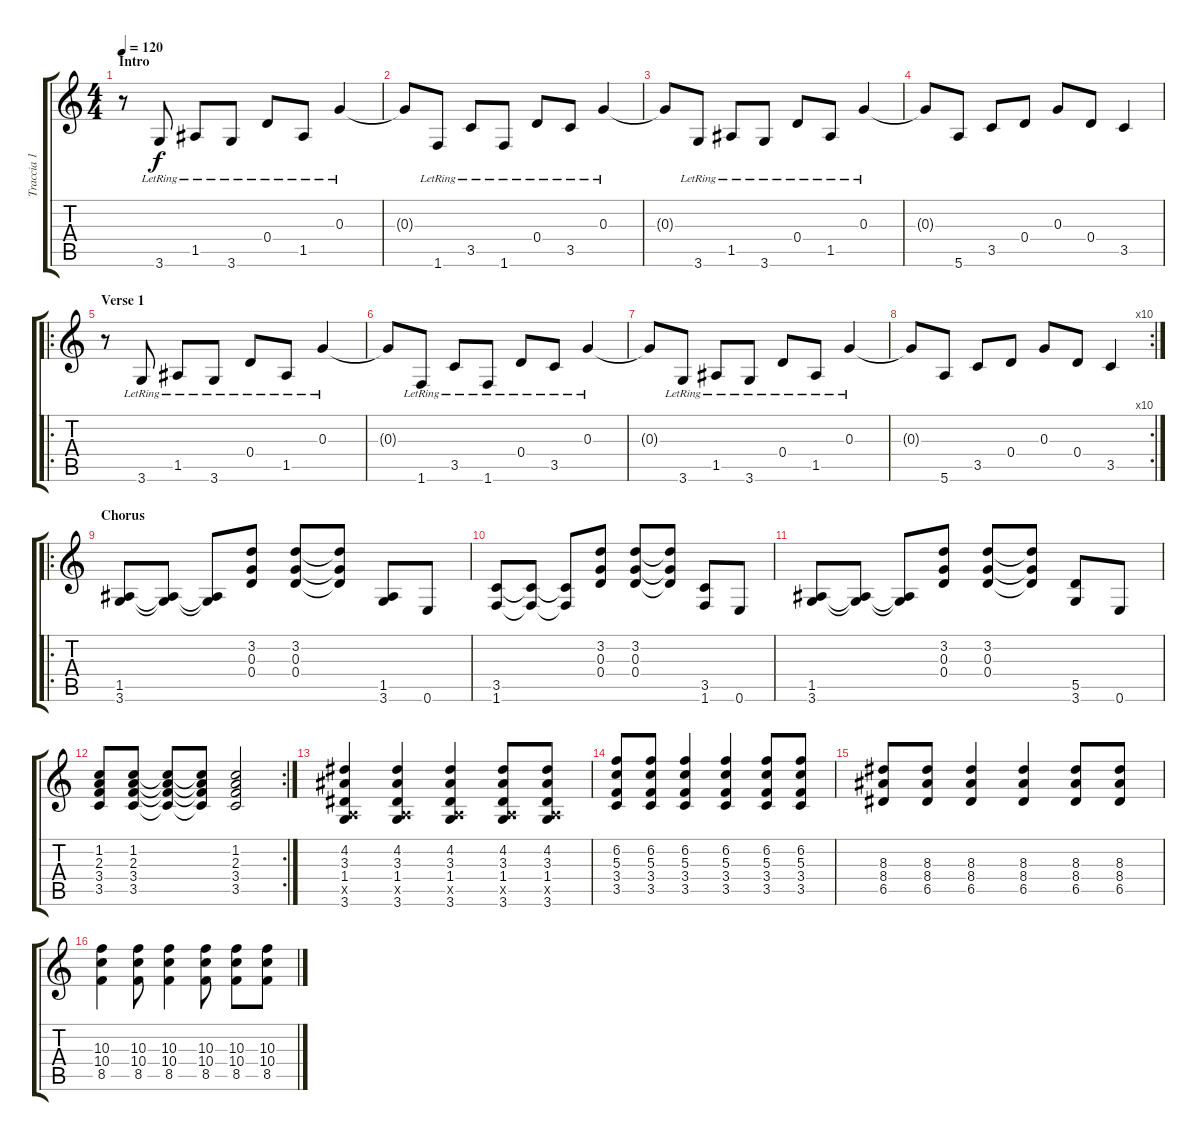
\track ("Traccia 1" "Traccia 1") {instrument acousticguitarsteel}
\staff {score tabs}
\tuning (E4 B3 G3 D3 A2 E2) {hide}
\ts (4 4)
\section ("" "Intro")
\tempo 120
\clef g2
\ks c
r.8{dy f instrument acousticguitarsteel} 3.6{lr}.8 1.5{lr}.8 3.6{lr}.8 0.4{lr}.8 1.5{lr}.8 0.3{lr}.4 |
0.3{t}.8 1.6{lr}.8 3.5{lr}.8 1.6{lr}.8 0.4{lr}.8 3.5{lr}.8 0.3{lr}.4 |
0.3{t}.8 3.6{lr}.8 1.5{lr}.8 3.6{lr}.8 0.4{lr}.8 1.5{lr}.8 0.3{lr}.4 |
0.3{t}.8 5.6.8 3.5.8 0.4.8 0.3.8 0.4.8 3.5.4 |
\ro
\section ("" "Verse 1")
r.8 3.6{lr}.8 1.5{lr}.8 3.6{lr}.8 0.4{lr}.8 1.5{lr}.8 0.3{lr}.4 |
0.3{t}.8 1.6{lr}.8 3.5{lr}.8 1.6{lr}.8 0.4{lr}.8 3.5{lr}.8 0.3{lr}.4 |
0.3{t}.8 3.6{lr}.8 1.5{lr}.8 3.6{lr}.8 0.4{lr}.8 1.5{lr}.8 0.3{lr}.4 |
\rc 10
0.3{t}.8 5.6.8 3.5.8 0.4.8 0.3.8 0.4.8 3.5.4 |
\ro
\section ("" "Chorus")
(1.5 3.6).8{instrument distortionguitar} (1.5{t} 3.6{t}).8 (1.5{t} 3.6{t}).8 (3.2 0.3 0.4).8 (3.2 0.3 0.4).8 (3.2{t} 0.3{t} 0.4{t}).8 (1.5 3.6).8 0.6.8 |
(3.5 1.6).8 (3.5{t} 1.6{t}).8 (3.5{t} 1.6{t}).8 (3.2 0.3 0.4).8 (3.2 0.3 0.4).8 (3.2{t} 0.3{t} 0.4{t}).8 (3.5 1.6).8 0.6.8 |
(1.5 3.6).8 (1.5{t} 3.6{t}).8 (1.5{t} 3.6{t}).8 (3.2 0.3 0.4).8 (3.2 0.3 0.4).8 (3.2{t} 0.3{t} 0.4{t}).8 (5.5 3.6).8 0.6.8 |
\rc 2
(1.2 2.3 3.4 3.5).8 (1.2 2.3 3.4 3.5).8 (1.2{t} 2.3{t} 3.4{t} 3.5{t}).8 (1.2{t} 2.3{t} 3.4{t} 3.5{t}).8 (1.2 2.3 3.4 3.5).2 |
(4.2 3.3 1.4 0.5{x} 3.6).4{instrument overdrivenguitar} (4.2 3.3 1.4 0.5{x} 3.6).4 (4.2 3.3 1.4 0.5{x} 3.6).4 (4.2 3.3 1.4 0.5{x} 3.6).8 (4.2 3.3 1.4 0.5{x} 3.6).8 |
(6.2 5.3 3.4 3.5).8 (6.2 5.3 3.4 3.5).8 (6.2 5.3 3.4 3.5).4 (6.2 5.3 3.4 3.5).4 (6.2 5.3 3.4 3.5).8 (6.2 5.3 3.4 3.5).8 |
(8.3 8.4 6.5).8 (8.3 8.4 6.5).8 (8.3 8.4 6.5).4 (8.3 8.4 6.5).4 (8.3 8.4 6.5).8 (8.3 8.4 6.5).8 |
(10.3 10.4 8.5).4 (10.3 10.4 8.5).8 (10.3 10.4 8.5).4 (10.3 10.4 8.5).8 (10.3 10.4 8.5).8 (10.3 10.4 8.5).8
